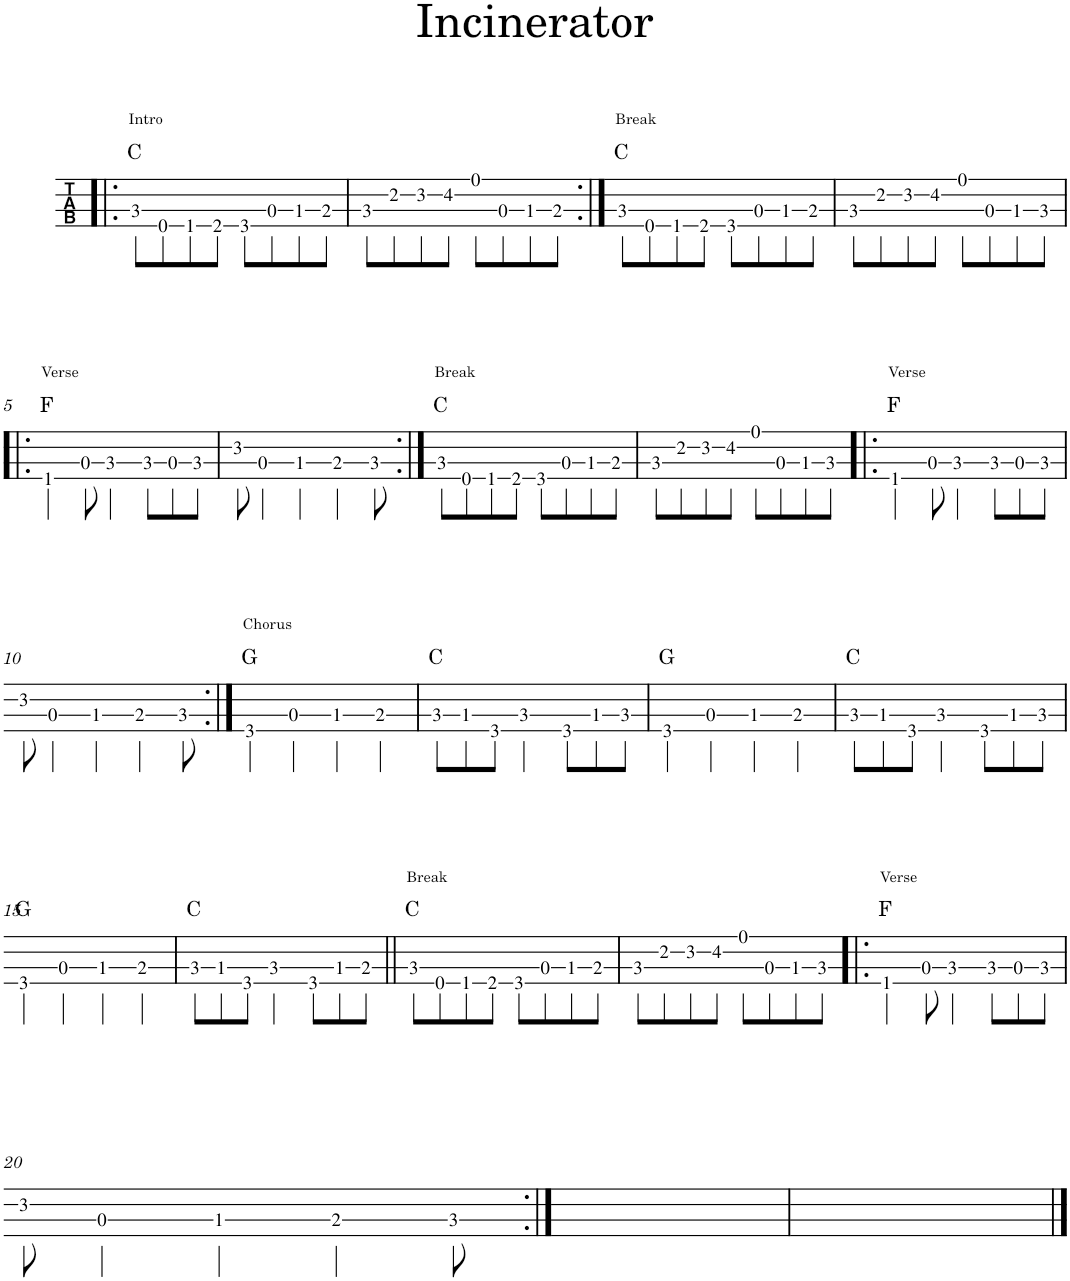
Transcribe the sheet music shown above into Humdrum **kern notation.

**kern
*part1
*staff1
*I"Bass Guitar
*I'B. Guit.
*stria4
*
*Trd7c12
*k[b-]
*M4/4
=1!|:
!LO:TX:a:t=Intro
!LO:TX:a:t=C
8C\L
8EE\
8FF\
8FF#\J
8GG\L
8AA\
8BB-\
8BB\J
=2
8C\L
8E\
8F\
8F#\J
8G\L
8AA\
8BB-\
8BB\J
=3:|!
!LO:TX:a:t=Break
!LO:TX:a:t=C
8C\L
8EE\
8FF\
8FF#\J
8GG\L
8AA\
8BB-\
8BB\J
=4
8C\L
8E\
8F\
8F#\J
8G\L
8AA\
8BB-\
8C\J
!!LO:LB:g=z
=5!|:
!LO:TX:a:t=Verse
!LO:TX:a:t=F
4FF\
8AA\
4C\
8C\L
8AA\
8C\J
=6
8F\
4AA\
4BB-\
4BB\
8C\
=7:|!
!LO:TX:a:t=Break
!LO:TX:a:t=C
8C\L
8EE\
8FF\
8FF#\J
8GG\L
8AA\
8BB-\
8BB\J
=8
8C\L
8E\
8F\
8F#\J
8G\L
8AA\
8BB-\
8C\J
=9!|:
!LO:TX:a:t=Verse
!LO:TX:a:t=F
4FF\
8AA\
4C\
8C\L
8AA\
8C\J
!!LO:LB:g=z
=10
8F\
4AA\
4BB-\
4BB\
8C\
=11:|!
!LO:TX:a:t=Chorus
!LO:TX:a:t=G
4GG\
4AA\
4BB-\
4BB\
=12
!LO:TX:a:t=C
8C\L
8BB-\
8GG\J
4C\
8GG\L
8BB-\
8C\J
=13
!LO:TX:a:t=G
4GG\
4AA\
4BB-\
4BB\
=14
!LO:TX:a:t=C
8C\L
8BB-\
8GG\J
4C\
8GG\L
8BB-\
8C\J
!!LO:LB:g=z
=15
!LO:TX:a:t=G
4GG\
4AA\
4BB-\
4BB\
=16
!LO:TX:a:t=C
8C\L
8BB-\
8GG\J
4C\
8GG\L
8BB-\
8C-\J
=17||
!LO:TX:a:t=Break
!LO:TX:a:t=C
8C\L
8EE\
8FF\
8FF#\J
8GG\L
8AA\
8BB-\
8BB\J
=18
8C\L
8E\
8F\
8F#\J
8G\L
8AA\
8BB-\
8C\J
=19!|:
!LO:TX:a:t=Verse
!LO:TX:a:t=F
4FF\
8AA\
4C\
8C\L
8AA\
8C\J
!!LO:LB:g=z
=20
8F\
4AA\
4BB-\
4BB\
8C\
=21:|!
1r
=22
1r
==
*-
